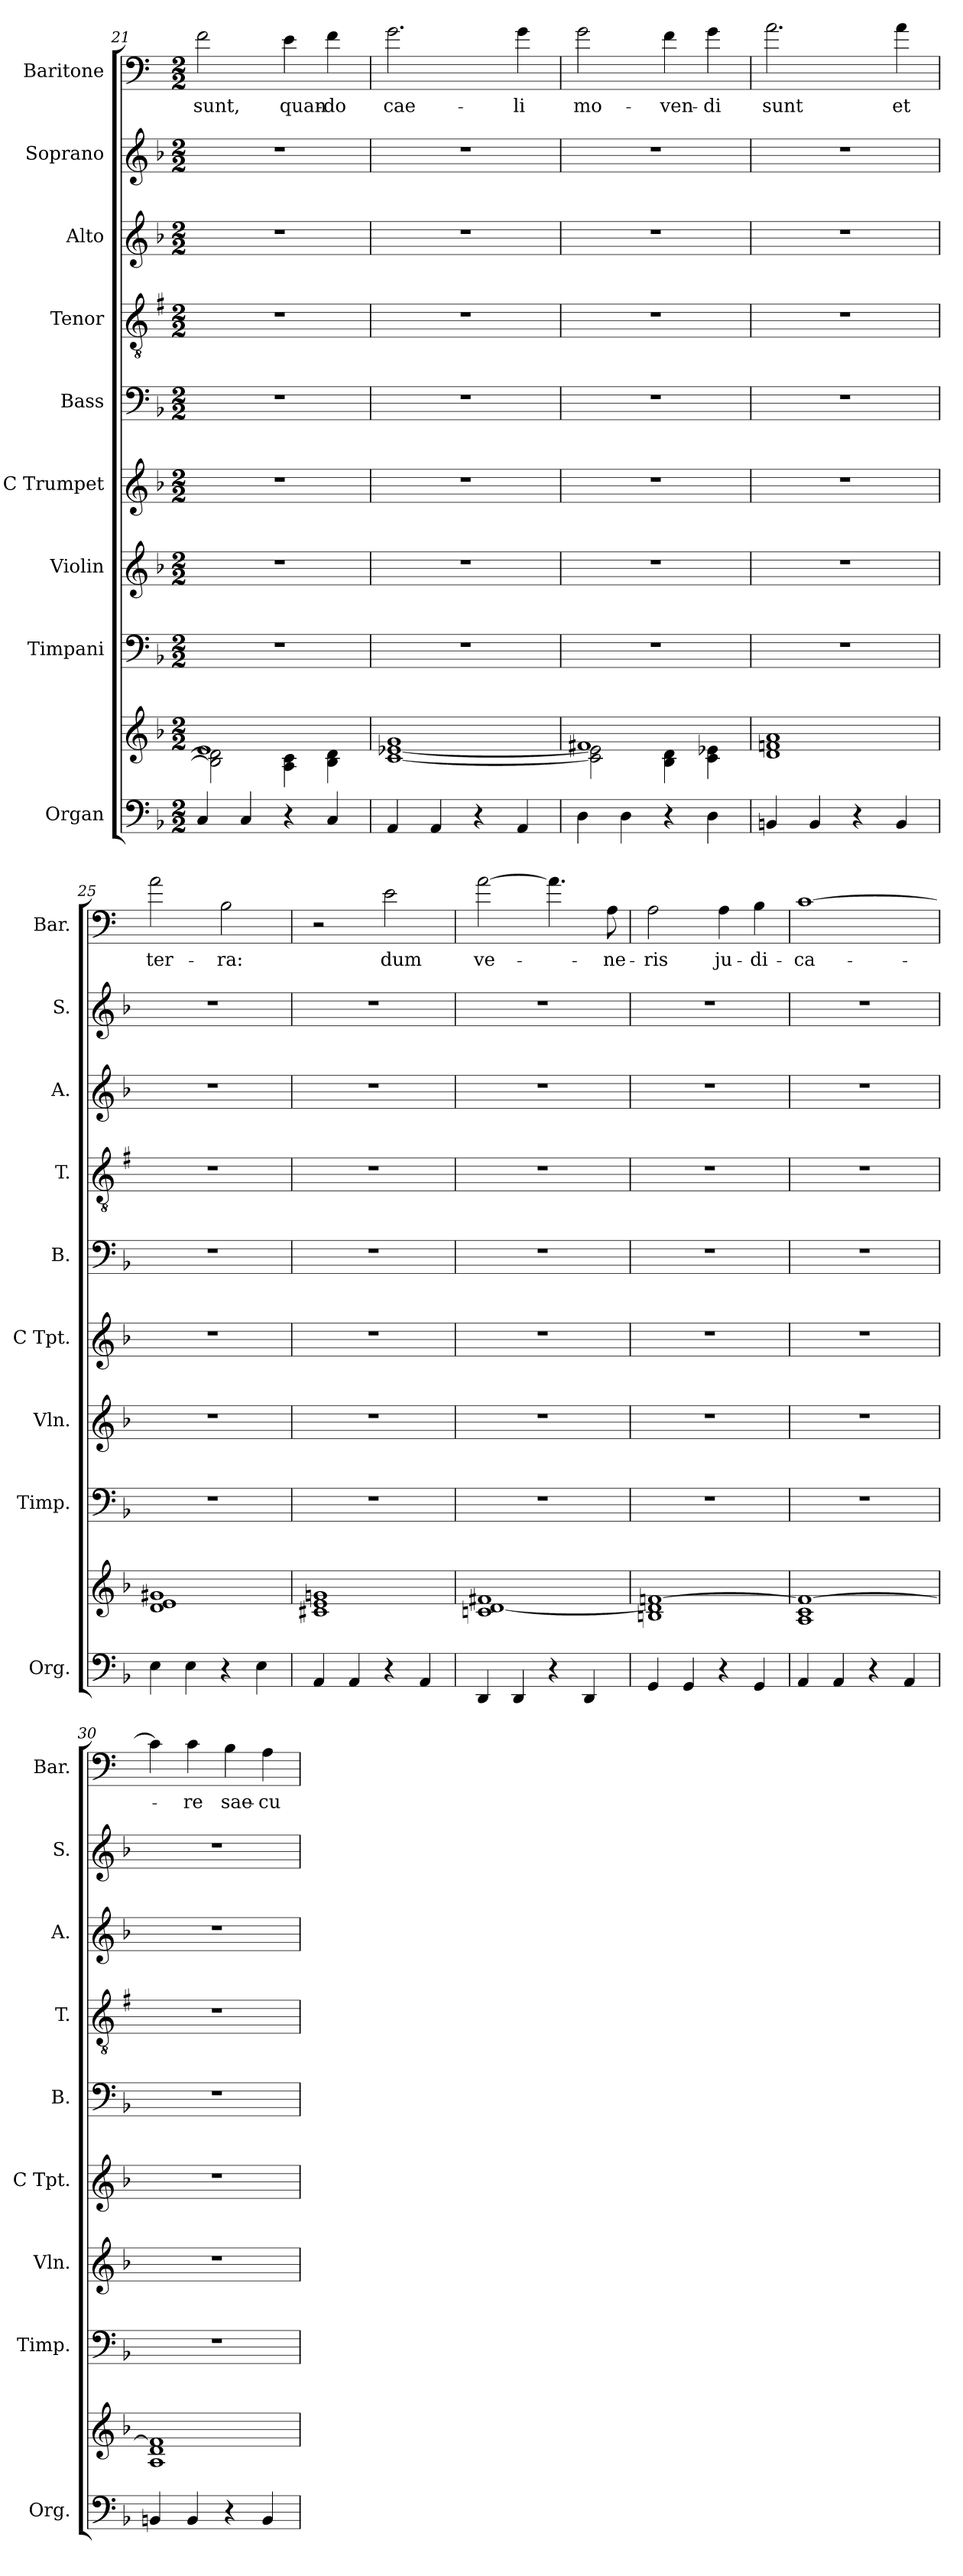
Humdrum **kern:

**kern	**kern	**kern	**kern	**kern	**kern	**kern	**kern	**kern	**kern	**text
*part9	*part9	*part8	*part7	*part6	*part5	*part4	*part3	*part2	*part1	*part1
*staff10	*staff9	*staff8	*staff7	*staff6	*staff5	*staff4	*staff3	*staff2	*staff1	*staff1
*I"Organ	*	*I"Timpani	*I"Violin	*I"C Trumpet	*I"Bass	*I"Tenor	*I"Alto	*I"Soprano	*I"Baritone	*
*I'Org.	*	*I'Timp.	*I'Vln.	*I'C Tpt.	*I'B.	*I'T.	*I'A.	*I'S.	*I'Bar.	*
!!LO:PB:g=z
*clefF4	*clefG2	*clefF4	*clefG2	*clefG2	*clefF4	*clefGv2	*clefG2	*clefG2	*clefF4	*
*	*	*	*	*	*	*ITrd1c2	*	*	*ITrd4c7	*
*k[b-]	*k[b-]	*k[b-]	*k[b-]	*k[b-]	*k[b-]	*k[b-]	*k[b-]	*k[b-]	*k[b-]	*
*F:	*F:	*F:	*F:	*F:	*F:	*F:	*F:	*F:	*F:	*
*M2/2	*M2/2	*M2/2	*M2/2	*M2/2	*M2/2	*M2/2	*M2/2	*M2/2	*M2/2	*
=21	=21	=21	=21	=21	=21	=21	=21	=21	=21	=21
*	*^	*	*	*	*	*	*	*	*	*
!	!	!	!	!	!	!	!	!	!	!	!LO:LY:b:color=#800080
4C/	1e	2B-\] 2d\]	1r	1r	1r	1r	1r	1r	1r	2B-\	sunt,
4C/	.	.	.	.	.	.	.	.	.	.	.
!	!	!	!	!	!	!	!	!	!	!	!LO:LY:b:color=#800080
4r	.	4A\ 4c\	.	.	.	.	.	.	.	4A\	quan-
!	!	!	!	!	!	!	!	!	!	!	!LO:LY:b:color=#800080
4C/	.	4B-\ 4d\	.	.	.	.	.	.	.	4B-\	-do
=22	=22	=22	=22	=22	=22	=22	=22	=22	=22	=22	=22
!	!	!	!	!	!	!	!	!	!	!	!LO:LY:b:color=#800080
*	*v	*v	*	*	*	*	*	*	*	*	*
4AA/	[1c [1e-X 1g	1r	1r	1r	1r	1r	1r	1r	2.c\	cae-
4AA/	.	.	.	.	.	.	.	.	.	.
4r	.	.	.	.	.	.	.	.	.	.
!	!	!	!	!	!	!	!	!	!	!LO:LY:b:color=#800080
4AA/	.	.	.	.	.	.	.	.	4c\	-li
=23	=23	=23	=23	=23	=23	=23	=23	=23	=23	=23
*	*^	*	*	*	*	*	*	*	*	*
!	!	!	!	!	!	!	!	!	!	!	!LO:LY:b:color=#800080
4D\	1f#X	2c\] 2e-\]	1r	1r	1r	1r	1r	1r	1r	2c\	mo-
4D\	.	.	.	.	.	.	.	.	.	.	.
!	!	!	!	!	!	!	!	!	!	!	!LO:LY:b:color=#800080
4r	.	4B-\ 4d\	.	.	.	.	.	.	.	4B-\	-ven-
!	!	!	!	!	!	!	!	!	!	!	!LO:LY:b:color=#800080
4D\	.	4c\ 4e-X\	.	.	.	.	.	.	.	4c\	-di
=24	=24	=24	=24	=24	=24	=24	=24	=24	=24	=24	=24
!	!	!	!	!	!	!	!	!	!	!	!LO:LY:b:color=#800080
*	*v	*v	*	*	*	*	*	*	*	*	*
4BBn/	1d 1fn 1a	1r	1r	1r	1r	1r	1r	1r	2.d\	sunt
4BB/	.	.	.	.	.	.	.	.	.	.
4r	.	.	.	.	.	.	.	.	.	.
!	!	!	!	!	!	!	!	!	!	!LO:LY:b:color=#800080
4BB/	.	.	.	.	.	.	.	.	4d\	et
=25	=25	=25	=25	=25	=25	=25	=25	=25	=25	=25
!	!	!	!	!	!	!	!	!	!	!LO:LY:b:color=#800080
4E\	1d 1e 1g#X	1r	1r	1r	1r	1r	1r	1r	2d\	ter-
4E\	.	.	.	.	.	.	.	.	.	.
!	!	!	!	!	!	!	!	!	!	!LO:LY:b:color=#800080
4r	.	.	.	.	.	.	.	.	2E\	-ra:
4E\	.	.	.	.	.	.	.	.	.	.
=26	=26	=26	=26	=26	=26	=26	=26	=26	=26	=26
4AA/	1c#X 1e 1gn	1r	1r	1r	1r	1r	1r	1r	2r	.
4AA/	.	.	.	.	.	.	.	.	.	.
!	!	!	!	!	!	!	!	!	!	!LO:LY:b:color=#800080
4r	.	.	.	.	.	.	.	.	2A\	dum
4AA/	.	.	.	.	.	.	.	.	.	.
=27	=27	=27	=27	=27	=27	=27	=27	=27	=27	=27
!	!	!	!	!	!	!	!	!	!	!LO:LY:b:color=#800080
4DD/	1cn [1d 1f#X	1r	1r	1r	1r	1r	1r	1r	[2d\	-ve-
4DD/	.	.	.	.	.	.	.	.	.	.
4r	.	.	.	.	.	.	.	.	4.d\]	.
4DD/	.	.	.	.	.	.	.	.	.	.
!	!	!	!	!	!	!	!	!	!	!LO:LY:b:color=#800080
.	.	.	.	.	.	.	.	.	8D\	-ne-
!!LO:PB:g=z
=28	=28	=28	=28	=28	=28	=28	=28	=28	=28	=28
!	!	!	!	!	!	!	!	!	!	!LO:LY:b:color=#800080
4GG/	1Bn 1d] [1fn	1r	1r	1r	1r	1r	1r	1r	2D\	-ris
4GG/	.	.	.	.	.	.	.	.	.	.
!	!	!	!	!	!	!	!	!	!	!LO:LY:b:color=#800080
4r	.	.	.	.	.	.	.	.	4D\	ju-
!	!	!	!	!	!	!	!	!	!	!LO:LY:b:color=#800080
4GG/	.	.	.	.	.	.	.	.	4E\	-di-
=29	=29	=29	=29	=29	=29	=29	=29	=29	=29	=29
!	!	!	!	!	!	!	!	!	!	!LO:LY:b:color=#800080
4AA/	1A 1c 1f_	1r	1r	1r	1r	1r	1r	1r	[1F	-ca-
4AA/	.	.	.	.	.	.	.	.	.	.
4r	.	.	.	.	.	.	.	.	.	.
4AA/	.	.	.	.	.	.	.	.	.	.
=30	=30	=30	=30	=30	=30	=30	=30	=30	=30	=30
4BBn/	1A 1d 1f]	1r	1r	1r	1r	1r	1r	1r	4F\]	.
!	!	!	!	!	!	!	!	!	!	!LO:LY:b:color=#800080
4BB/	.	.	.	.	.	.	.	.	4F\	-re
!	!	!	!	!	!	!	!	!	!	!LO:LY:b:color=#800080
4r	.	.	.	.	.	.	.	.	4E\	sae-
!	!	!	!	!	!	!	!	!	!	!LO:LY:b:color=#800080
4BB/	.	.	.	.	.	.	.	.	4D\	-cu-
=	=	=	=	=	=	=	=	=	=	=
*-	*-	*-	*-	*-	*-	*-	*-	*-	*-	*-
